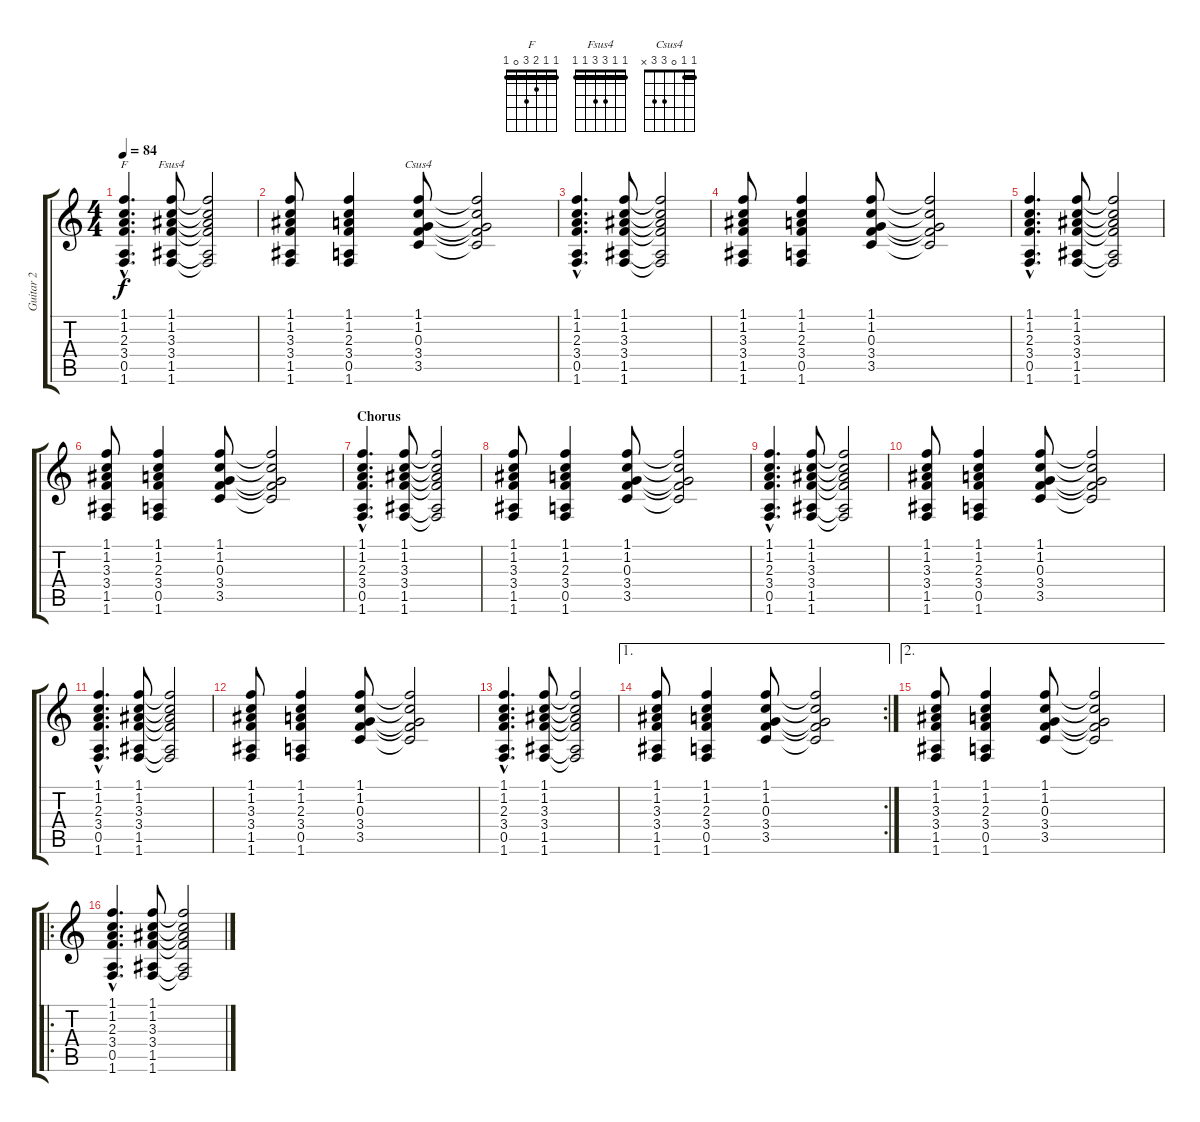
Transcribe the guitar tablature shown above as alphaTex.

\track ("Guitar 2 " "Guitar 2 ") {instrument acousticguitarnylon}
\staff {score tabs}
\tuning (E4 B3 G3 D3 A2 E2) {hide}
\chord ("F" 1 1 2 3 0 1) {barre 1}
\chord ("Fsus4" 1 1 3 3 1 1) {barre 1}
\chord ("Csus4" 1 1 0 3 3 x) {barre 1}
\ts (4 4)
\tempo 84
\clef g2
\ks c
(1.1{hac} 1.2{hac} 2.3{hac} 3.4{hac} 0.5{hac} 1.6{hac}).4{d ch "F" dy f} (1.1 1.2 3.3 3.4 1.5 1.6).8{ch "Fsus4"} (1.1{t} 1.2{t} 3.3{t} 3.4{t} 1.5{t} 1.6{t}).2 |
(1.1 1.2 3.3 3.4 1.5 1.6).8 (1.1 1.2 2.3 3.4 0.5 1.6).4 (1.1 1.2 0.3 3.4 3.5).8{ch "Csus4"} (1.1{t} 1.2{t} 0.3{t} 3.4{t} 3.5{t}).2 |
(1.1{hac} 1.2{hac} 2.3{hac} 3.4{hac} 0.5{hac} 1.6{hac}).4{d} (1.1 1.2 3.3 3.4 1.5 1.6).8 (1.1{t} 1.2{t} 3.3{t} 3.4{t} 1.5{t} 1.6{t}).2 |
(1.1 1.2 3.3 3.4 1.5 1.6).8 (1.1 1.2 2.3 3.4 0.5 1.6).4 (1.1 1.2 0.3 3.4 3.5).8 (1.1{t} 1.2{t} 0.3{t} 3.4{t} 3.5{t}).2 |
(1.1{hac} 1.2{hac} 2.3{hac} 3.4{hac} 0.5{hac} 1.6{hac}).4{d} (1.1 1.2 3.3 3.4 1.5 1.6).8 (1.1{t} 1.2{t} 3.3{t} 3.4{t} 1.5{t} 1.6{t}).2 |
(1.1 1.2 3.3 3.4 1.5 1.6).8 (1.1 1.2 2.3 3.4 0.5 1.6).4 (1.1 1.2 0.3 3.4 3.5).8 (1.1{t} 1.2{t} 0.3{t} 3.4{t} 3.5{t}).2 |
\section ("" "Chorus")
(1.1{hac} 1.2{hac} 2.3{hac} 3.4{hac} 0.5{hac} 1.6{hac}).4{d} (1.1 1.2 3.3 3.4 1.5 1.6).8 (1.1{t} 1.2{t} 3.3{t} 3.4{t} 1.5{t} 1.6{t}).2 |
(1.1 1.2 3.3 3.4 1.5 1.6).8 (1.1 1.2 2.3 3.4 0.5 1.6).4 (1.1 1.2 0.3 3.4 3.5).8 (1.1{t} 1.2{t} 0.3{t} 3.4{t} 3.5{t}).2 |
(1.1{hac} 1.2{hac} 2.3{hac} 3.4{hac} 0.5{hac} 1.6{hac}).4{d} (1.1 1.2 3.3 3.4 1.5 1.6).8 (1.1{t} 1.2{t} 3.3{t} 3.4{t} 1.5{t} 1.6{t}).2 |
(1.1 1.2 3.3 3.4 1.5 1.6).8 (1.1 1.2 2.3 3.4 0.5 1.6).4 (1.1 1.2 0.3 3.4 3.5).8 (1.1{t} 1.2{t} 0.3{t} 3.4{t} 3.5{t}).2 |
(1.1{hac} 1.2{hac} 2.3{hac} 3.4{hac} 0.5{hac} 1.6{hac}).4{d} (1.1 1.2 3.3 3.4 1.5 1.6).8 (1.1{t} 1.2{t} 3.3{t} 3.4{t} 1.5{t} 1.6{t}).2 |
(1.1 1.2 3.3 3.4 1.5 1.6).8 (1.1 1.2 2.3 3.4 0.5 1.6).4 (1.1 1.2 0.3 3.4 3.5).8 (1.1{t} 1.2{t} 0.3{t} 3.4{t} 3.5{t}).2 |
(1.1{hac} 1.2{hac} 2.3{hac} 3.4{hac} 0.5{hac} 1.6{hac}).4{d} (1.1 1.2 3.3 3.4 1.5 1.6).8 (1.1{t} 1.2{t} 3.3{t} 3.4{t} 1.5{t} 1.6{t}).2 |
\ae 1
\rc 2
(1.1 1.2 3.3 3.4 1.5 1.6).8 (1.1 1.2 2.3 3.4 0.5 1.6).4 (1.1 1.2 0.3 3.4 3.5).8 (1.1{t} 1.2{t} 0.3{t} 3.4{t} 3.5{t}).2 |
\ae 2
(1.1 1.2 3.3 3.4 1.5 1.6).8 (1.1 1.2 2.3 3.4 0.5 1.6).4 (1.1 1.2 0.3 3.4 3.5).8 (1.1{t} 1.2{t} 0.3{t} 3.4{t} 3.5{t}).2 |
\ro
(1.1{hac} 1.2{hac} 2.3{hac} 3.4{hac} 0.5{hac} 1.6{hac}).4{d} (1.1 1.2 3.3 3.4 1.5 1.6).8 (1.1{t} 1.2{t} 3.3{t} 3.4{t} 1.5{t} 1.6{t}).2
